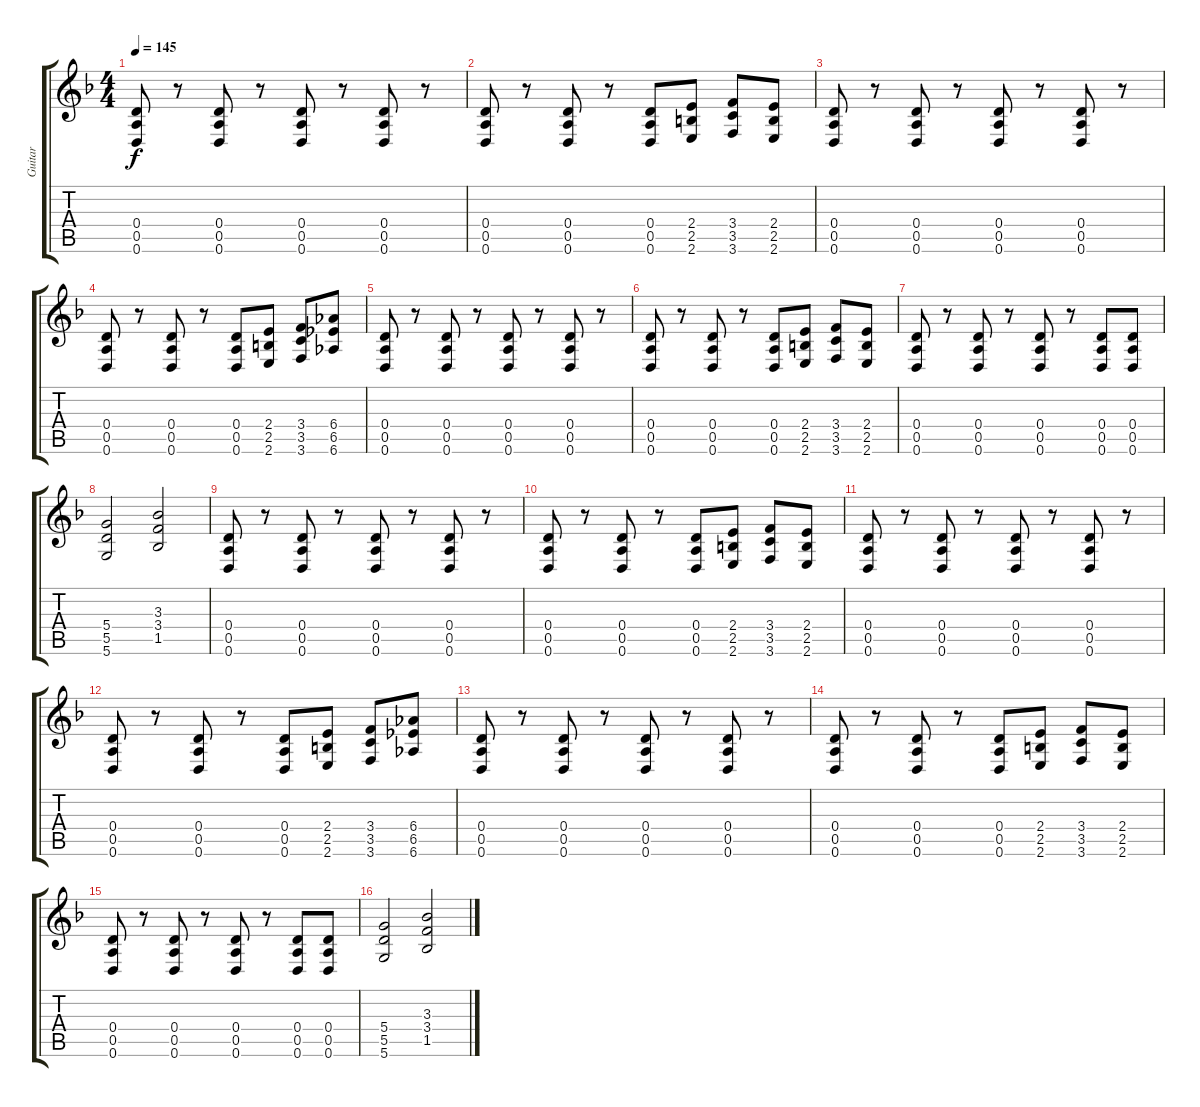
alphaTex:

\track ("Guitar" "Guitar") {instrument distortionguitar}
\staff {score tabs}
\tuning (E4 B3 G3 D3 A2 D2) {hide}
\ts (4 4)
\tempo 145
\clef g2
\ks f
(0.4 0.5 0.6).8{dy f} r.8 (0.4 0.5 0.6).8 r.8 (0.4 0.5 0.6).8 r.8 (0.4 0.5 0.6).8 r.8 |
(0.4 0.5 0.6).8 r.8 (0.4 0.5 0.6).8 r.8 (0.4 0.5 0.6).8 (2.4 2.5 2.6).8 (3.4 3.5 3.6).8 (2.4 2.5 2.6).8 |
(0.4 0.5 0.6).8 r.8 (0.4 0.5 0.6).8 r.8 (0.4 0.5 0.6).8 r.8 (0.4 0.5 0.6).8 r.8 |
(0.4 0.5 0.6).8 r.8 (0.4 0.5 0.6).8 r.8 (0.4 0.5 0.6).8 (2.4 2.5 2.6).8 (3.4 3.5 3.6).8 (6.4 6.5 6.6).8 |
(0.4 0.5 0.6).8 r.8 (0.4 0.5 0.6).8 r.8 (0.4 0.5 0.6).8 r.8 (0.4 0.5 0.6).8 r.8 |
(0.4 0.5 0.6).8 r.8 (0.4 0.5 0.6).8 r.8 (0.4 0.5 0.6).8 (2.4 2.5 2.6).8 (3.4 3.5 3.6).8 (2.4 2.5 2.6).8 |
(0.4 0.5 0.6).8 r.8 (0.4 0.5 0.6).8 r.8 (0.4 0.5 0.6).8 r.8 (0.4 0.5 0.6).8 (0.4 0.5 0.6).8 |
(5.4 5.5 5.6).2 (3.3 3.4 1.5).2 |
(0.4 0.5 0.6).8 r.8 (0.4 0.5 0.6).8 r.8 (0.4 0.5 0.6).8 r.8 (0.4 0.5 0.6).8 r.8 |
(0.4 0.5 0.6).8 r.8 (0.4 0.5 0.6).8 r.8 (0.4 0.5 0.6).8 (2.4 2.5 2.6).8 (3.4 3.5 3.6).8 (2.4 2.5 2.6).8 |
(0.4 0.5 0.6).8 r.8 (0.4 0.5 0.6).8 r.8 (0.4 0.5 0.6).8 r.8 (0.4 0.5 0.6).8 r.8 |
(0.4 0.5 0.6).8 r.8 (0.4 0.5 0.6).8 r.8 (0.4 0.5 0.6).8 (2.4 2.5 2.6).8 (3.4 3.5 3.6).8 (6.4 6.5 6.6).8 |
(0.4 0.5 0.6).8 r.8 (0.4 0.5 0.6).8 r.8 (0.4 0.5 0.6).8 r.8 (0.4 0.5 0.6).8 r.8 |
(0.4 0.5 0.6).8 r.8 (0.4 0.5 0.6).8 r.8 (0.4 0.5 0.6).8 (2.4 2.5 2.6).8 (3.4 3.5 3.6).8 (2.4 2.5 2.6).8 |
(0.4 0.5 0.6).8 r.8 (0.4 0.5 0.6).8 r.8 (0.4 0.5 0.6).8 r.8 (0.4 0.5 0.6).8 (0.4 0.5 0.6).8 |
(5.4 5.5 5.6).2 (3.3 3.4 1.5).2
